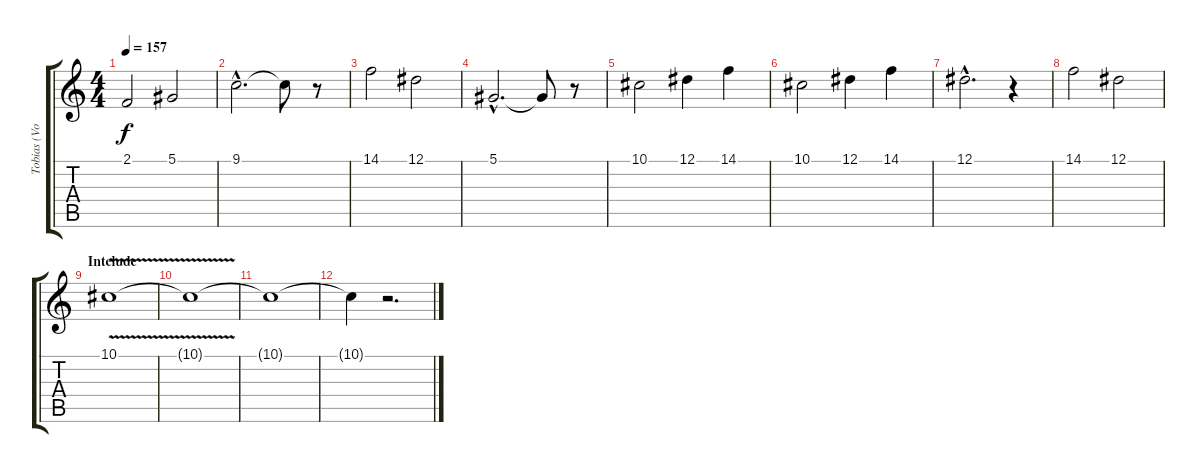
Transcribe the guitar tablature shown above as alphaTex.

\track ("Tobias (Voice II)" "Tobias (Vo") {instrument lead2sawtooth}
\staff {score tabs}
\tuning (Eb4 Bb3 Gb3 Db3 Ab2 Eb2) {hide}
\ts (4 4)
\tempo 157
\clef g2
\ks c
2.1.2{dy f} 5.1.2 |
9.1{hac}.2{d} 9.1{t}.8 r.8 |
14.1.2 12.1.2 |
5.1{hac}.2{d} 5.1{t}.8 r.8 |
10.1.2 12.1.4 14.1.4 |
10.1.2 12.1.4 14.1.4 |
12.1{hac}.2{d} r.4 |
14.1.2 12.1.2 |
\section ("" "Intelude")
10.1{v}.1 |
10.1{t}.1 |
10.1{t}.1 |
10.1{t}.4 r.2{d}
